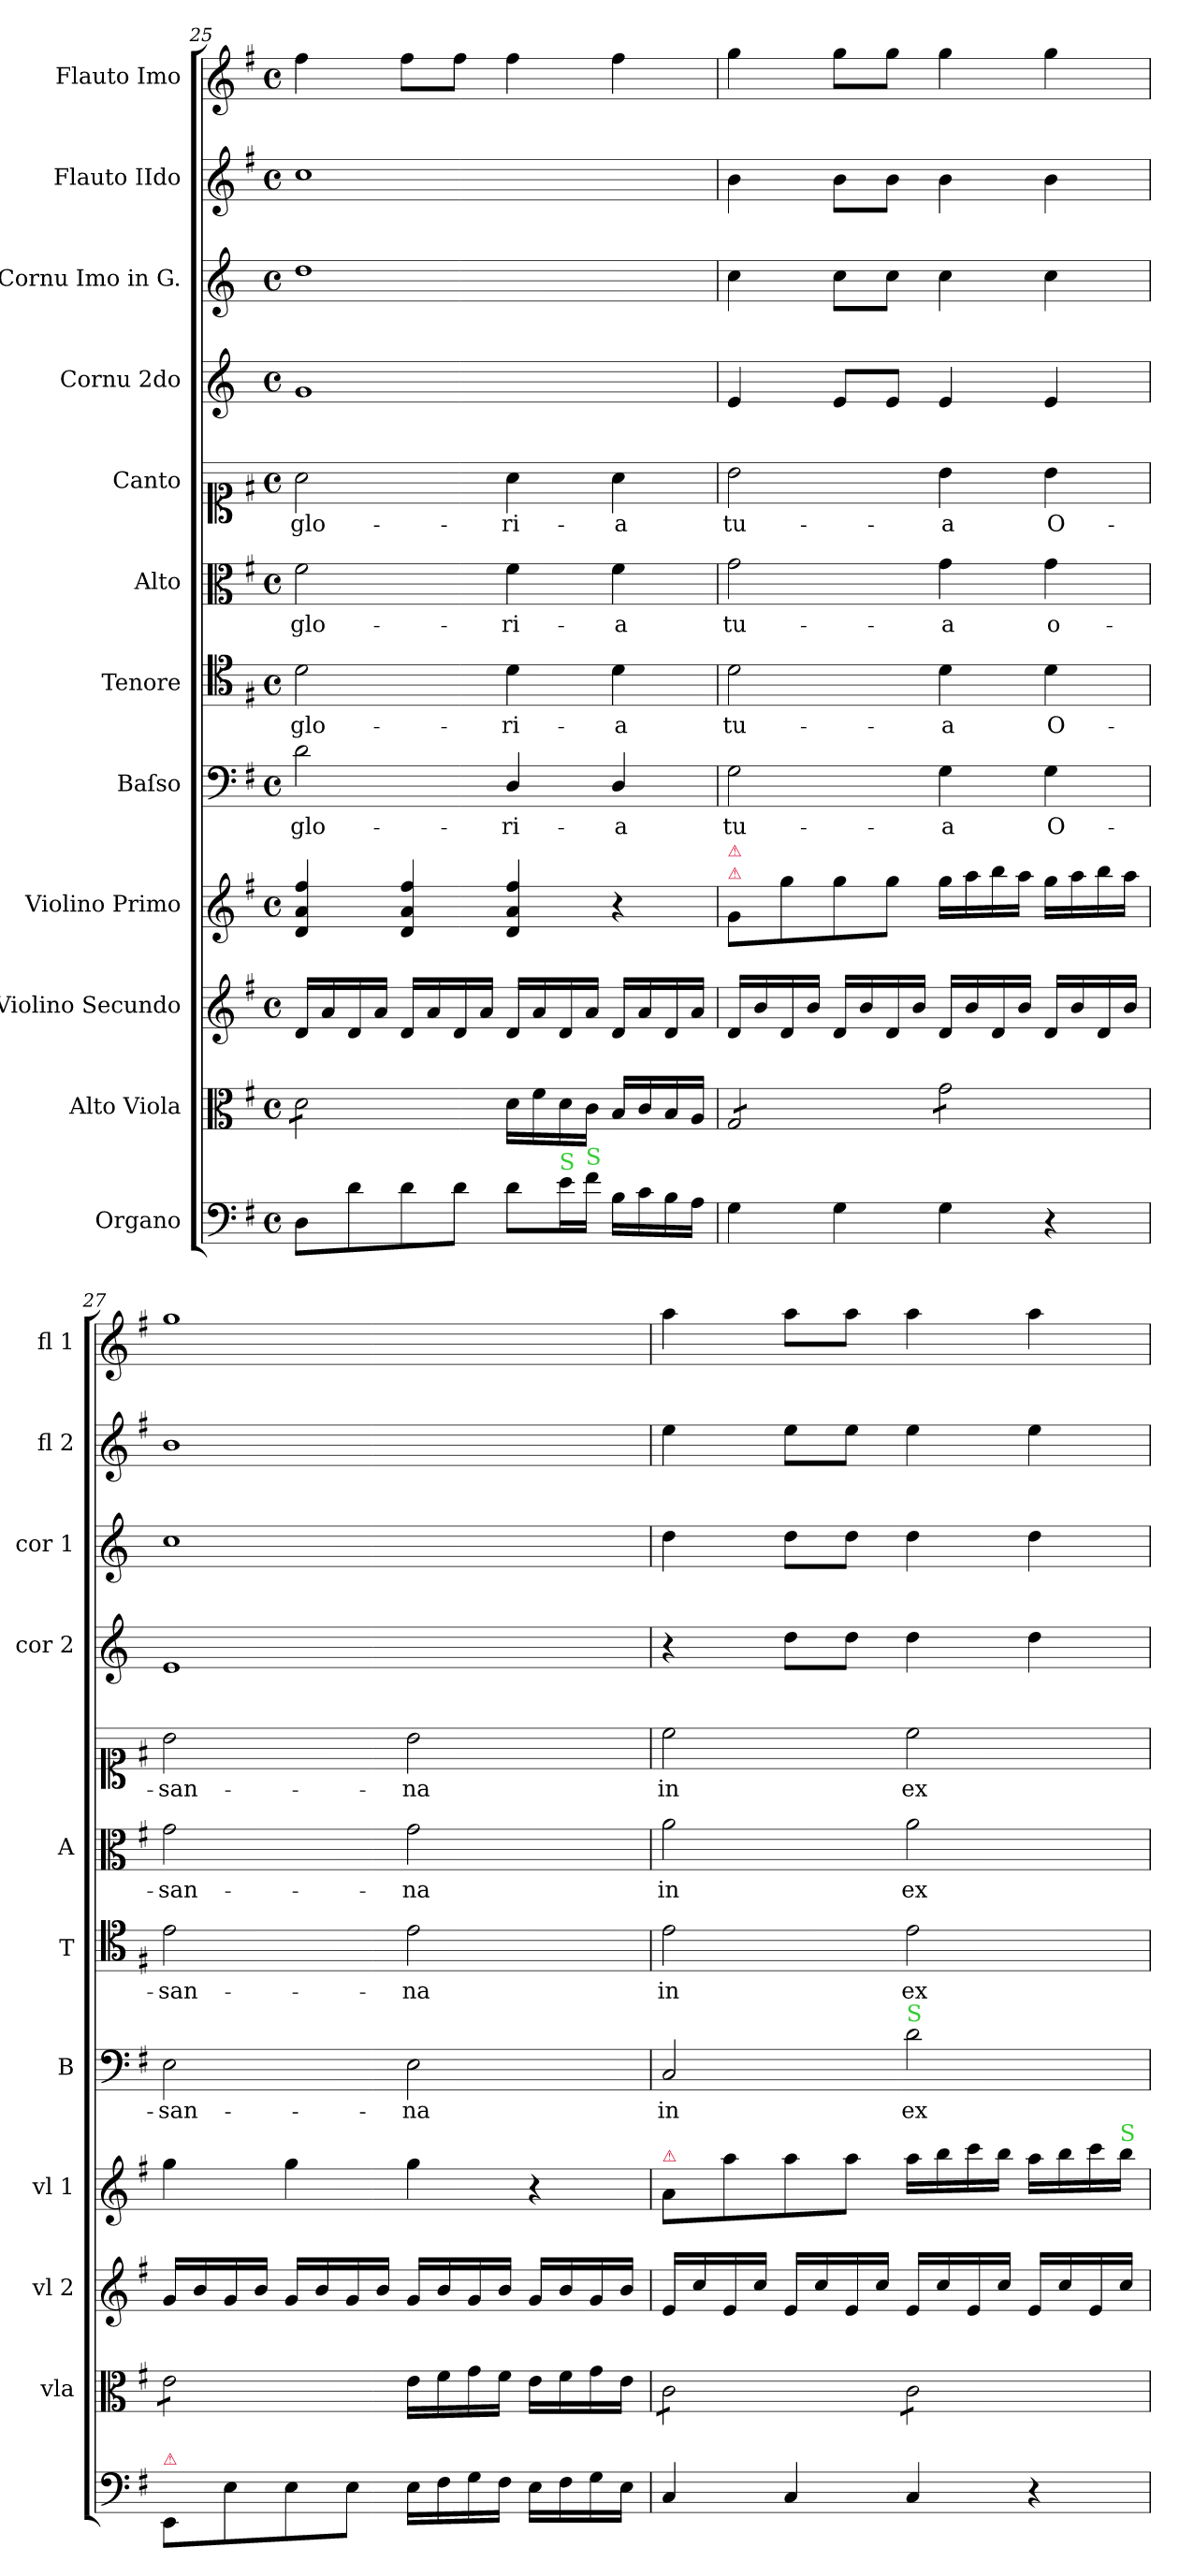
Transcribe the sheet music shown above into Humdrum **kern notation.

**kern	**kern	**kern	**kern	**kern	**text	**kern	**text	**kern	**text	**kern	**text	**kern	**kern	**kern	**kern
*part12	*part11	*part10	*part9	*part8	*part8	*part7	*part7	*part6	*part6	*part5	*part5	*part4	*part3	*part2	*part1
*staff12	*staff11	*staff10	*staff9	*staff8	*staff8	*staff7	*staff7	*staff6	*staff6	*staff5	*staff5	*staff4	*staff3	*staff2	*staff1
*I"Organo	*I"Alto Viola	*I"Violino Secundo	*I"Violino Primo	*I"Baſso	*	*I"Tenore	*	*I"Alto	*	*I"Canto	*	*I"Cornu 2do	*I"Cornu Imo in G.	*I"Flauto IIdo	*I"Flauto Imo
*	*I'vla	*I'vl 2	*I'vl 1	*I'B	*	*I'T	*	*I'A	*	*	*	*I'cor 2	*I'cor 1	*I'fl 2	*I'fl 1
*clefF4	*clefC3	*clefG2	*clefG2	*clefF4	*	*clefC4	*	*clefC3	*	*clefC1	*	*clefG2	*clefG2	*clefG2	*clefG2
*	*	*	*	*	*	*	*	*	*	*	*	*ITrd3c5	*ITrd3c5	*	*
*k[f#]	*k[f#]	*k[f#]	*k[f#]	*k[f#]	*	*k[f#]	*	*k[f#]	*	*k[f#]	*	*k[f#]	*k[f#]	*k[f#]	*k[f#]
*G:	*G:	*G:	*G:	*G:	*	*G:	*	*G:	*	*G:	*	*G:	*G:	*G:	*G:
*M4/4	*M4/4	*M4/4	*M4/4	*M4/4	*	*M4/4	*	*M4/4	*	*M4/4	*	*M4/4	*M4/4	*M4/4	*M4/4
*met(c)	*met(c)	*met(c)	*met(c)	*met(c)	*	*met(c)	*	*met(c)	*	*met(c)	*	*met(c)	*met(c)	*met(c)	*met(c)
=25	=25	=25	=25	=25	=25	=25	=25	=25	=25	=25	=25	=25	=25	=25	=25
*	*tremolo	*	*	*	*	*	*	*	*	*	*	*	*	*	*
8D\L	8d\L	16d/LL	4d/ 4a/ 4ff#/	2d\	glo-	2d\	glo-	2f#\	glo-	2a\	glo-	1d	1a	1cc	4ff#\
.	.	16a/	.	.	.	.	.	.	.	.	.	.	.	.	.
8d\	8d\	16d/	.	.	.	.	.	.	.	.	.	.	.	.	.
.	.	16a/JJ	.	.	.	.	.	.	.	.	.	.	.	.	.
8d\	8d\	16d/LL	4d/ 4a/ 4ff#/	.	.	.	.	.	.	.	.	.	.	.	8ff#\L
.	.	16a/	.	.	.	.	.	.	.	.	.	.	.	.	.
8d\J	8d\J	16d/	.	.	.	.	.	.	.	.	.	.	.	.	8ff#\J
*	*Xtremolo	*	*	*	*	*	*	*	*	*	*	*	*	*	*
.	.	16a/JJ	.	.	.	.	.	.	.	.	.	.	.	.	.
8d\L	16d\LL	16d/LL	4d/ 4a/ 4ff#/	4D/	-ri-	4d\	-ri-	4f#\	-ri-	4a\	-ri-	.	.	.	4ff#\
.	16f#\	16a/	.	.	.	.	.	.	.	.	.	.	.	.	.
!LO:TX:a:color=limegreen:t=S	!	!	!	!	!	!	!	!	!	!	!	!	!	!	!
16e\L	16d\	16d/	.	.	.	.	.	.	.	.	.	.	.	.	.
!LO:TX:a:color=limegreen:t=S	!	!	!	!	!	!	!	!	!	!	!	!	!	!	!
16f#\JJ	16c\JJ	16a/JJ	.	.	.	.	.	.	.	.	.	.	.	.	.
16B\LL	16B/LL	16d/LL	4r	4D/	-a	4d\	-a	4f#\	-a	4a\	-a	.	.	.	4ff#\
16c\	16c/	16a/	.	.	.	.	.	.	.	.	.	.	.	.	.
16B\	16B/	16d/	.	.	.	.	.	.	.	.	.	.	.	.	.
16A\JJ	16A/JJ	16a/JJ	.	.	.	.	.	.	.	.	.	.	.	.	.
=26	=26	=26	=26	=26	=26	=26	=26	=26	=26	=26	=26	=26	=26	=26	=26
!	!	!	!LO:TX:a:color=crimson:t=⚠	!	!	!	!	!	!	!	!	!	!	!	!
!	!	!	!LO:TX:a:color=crimson:t=⚠	!	!	!	!	!	!	!	!	!	!	!	!
*	*tremolo	*	*	*	*	*	*	*	*	*	*	*	*	*	*
4G\	8G/L	16d/LL	8g/L	2G\	tu-	2d\	tu-	2g\	tu-	2b\	tu-	4B/	4g\	4b\	4gg\
.	.	16b/	.	.	.	.	.	.	.	.	.	.	.	.	.
.	8G/	16d/	8gg\	.	.	.	.	.	.	.	.	.	.	.	.
.	.	16b/JJ	.	.	.	.	.	.	.	.	.	.	.	.	.
4G\	8G/	16d/LL	8gg\	.	.	.	.	.	.	.	.	8B/L	8g\L	8b\L	8gg\L
.	.	16b/	.	.	.	.	.	.	.	.	.	.	.	.	.
.	8G/J	16d/	8gg\J	.	.	.	.	.	.	.	.	8B/J	8g\J	8b\J	8gg\J
.	.	16b/JJ	.	.	.	.	.	.	.	.	.	.	.	.	.
4G\	8g\L	16d/LL	16gg\LL	4G\	-a	4d\	-a	4g\	-a	4b\	-a	4B/	4g\	4b\	4gg\
.	.	16b/	16aa\	.	.	.	.	.	.	.	.	.	.	.	.
.	8g\	16d/	16bb\	.	.	.	.	.	.	.	.	.	.	.	.
.	.	16b/JJ	16aa\JJ	.	.	.	.	.	.	.	.	.	.	.	.
4r	8g\	16d/LL	16gg\LL	4G\	O-	4d\	O-	4g\	o-	4b\	O-	4B/	4g\	4b\	4gg\
.	.	16b/	16aa\	.	.	.	.	.	.	.	.	.	.	.	.
.	8g\J	16d/	16bb\	.	.	.	.	.	.	.	.	.	.	.	.
.	.	16b/JJ	16aa\JJ	.	.	.	.	.	.	.	.	.	.	.	.
=27	=27	=27	=27	=27	=27	=27	=27	=27	=27	=27	=27	=27	=27	=27	=27
!LO:TX:a:color=crimson:t=⚠	!	!	!	!	!	!	!	!	!	!	!	!	!	!	!
8EE/L	8e\L	16g/LL	4gg\	2E\	-san-	2e\	-san-	2g\	-san-	2b\	-san-	1B	1g	1b	1gg
.	.	16b/	.	.	.	.	.	.	.	.	.	.	.	.	.
8E\	8e\	16g/	.	.	.	.	.	.	.	.	.	.	.	.	.
.	.	16b/JJ	.	.	.	.	.	.	.	.	.	.	.	.	.
8E\	8e\	16g/LL	4gg\	.	.	.	.	.	.	.	.	.	.	.	.
.	.	16b/	.	.	.	.	.	.	.	.	.	.	.	.	.
8E\J	8e\J	16g/	.	.	.	.	.	.	.	.	.	.	.	.	.
*	*Xtremolo	*	*	*	*	*	*	*	*	*	*	*	*	*	*
.	.	16b/JJ	.	.	.	.	.	.	.	.	.	.	.	.	.
16E\LL	16e\LL	16g/LL	4gg\	2E\	-na	2e\	-na	2g\	-na	2b\	-na	.	.	.	.
16F#\	16f#\	16b/	.	.	.	.	.	.	.	.	.	.	.	.	.
16G\	16g\	16g/	.	.	.	.	.	.	.	.	.	.	.	.	.
16F#\JJ	16f#\JJ	16b/JJ	.	.	.	.	.	.	.	.	.	.	.	.	.
16E\LL	16e\LL	16g/LL	4r	.	.	.	.	.	.	.	.	.	.	.	.
16F#\	16f#\	16b/	.	.	.	.	.	.	.	.	.	.	.	.	.
16G\	16g\	16g/	.	.	.	.	.	.	.	.	.	.	.	.	.
16E\JJ	16e\JJ	16b/JJ	.	.	.	.	.	.	.	.	.	.	.	.	.
=28	=28	=28	=28	=28	=28	=28	=28	=28	=28	=28	=28	=28	=28	=28	=28
!	!	!	!LO:TX:a:color=crimson:t=⚠	!	!	!	!	!	!	!	!	!	!	!	!
*	*tremolo	*	*	*	*	*	*	*	*	*	*	*	*	*	*
4C/	8c\L	16e/LL	8a/L	2C/	in	2e\	in	2a\	in	2cc\	in	4r	4a\	4ee\	4aa\
.	.	16cc/	.	.	.	.	.	.	.	.	.	.	.	.	.
.	8c\	16e/	8aa\	.	.	.	.	.	.	.	.	.	.	.	.
.	.	16cc/JJ	.	.	.	.	.	.	.	.	.	.	.	.	.
4C/	8c\	16e/LL	8aa\	.	.	.	.	.	.	.	.	8a\L	8a\L	8ee\L	8aa\L
.	.	16cc/	.	.	.	.	.	.	.	.	.	.	.	.	.
.	8c\J	16e/	8aa\J	.	.	.	.	.	.	.	.	8a\J	8a\J	8ee\J	8aa\J
.	.	16cc/JJ	.	.	.	.	.	.	.	.	.	.	.	.	.
!	!	!	!	!LO:TX:a:color=limegreen:t=S	!	!	!	!	!	!	!	!	!	!	!
4C/	8c\L	16e/LL	16aa\LL	2d\	ex-	2e\	ex-	2a\	ex-	2cc\	ex-	4a\	4a\	4ee\	4aa\
.	.	16cc/	16bb\	.	.	.	.	.	.	.	.	.	.	.	.
.	8c\	16e/	16ccc\	.	.	.	.	.	.	.	.	.	.	.	.
.	.	16cc/JJ	16bb\JJ	.	.	.	.	.	.	.	.	.	.	.	.
4r	8c\	16e/LL	16aa\LL	.	.	.	.	.	.	.	.	4a\	4a\	4ee\	4aa\
.	.	16cc/	16bb\	.	.	.	.	.	.	.	.	.	.	.	.
.	8c\J	16e/	16ccc\	.	.	.	.	.	.	.	.	.	.	.	.
*	*Xtremolo	*	*	*	*	*	*	*	*	*	*	*	*	*	*
!	!	!	!LO:TX:a:color=limegreen:t=S	!	!	!	!	!	!	!	!	!	!	!	!
.	.	16cc/JJ	16bb\JJ	.	.	.	.	.	.	.	.	.	.	.	.
=	=	=	=	=	=	=	=	=	=	=	=	=	=	=	=
*-	*-	*-	*-	*-	*-	*-	*-	*-	*-	*-	*-	*-	*-	*-	*-
